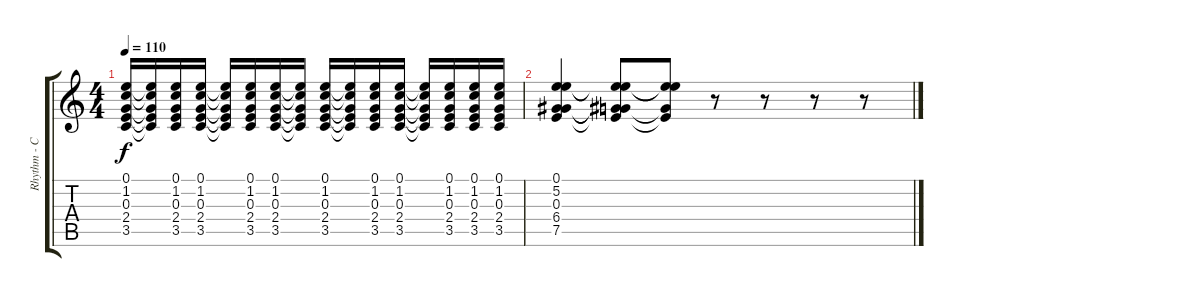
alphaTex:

\track ("Rhythm - Caleb" "Rhythm - C") {instrument overdrivenguitar}
\staff {score tabs}
\tuning (E4 B3 G3 D3 A2 E2) {hide}
\ts (4 4)
\tempo 110
\clef g2
\ks c
(0.1 1.2 0.3 2.4 3.5).16{dy f} (0.1{t} 1.2{t} 0.3{t} 2.4{t} 3.5{t}).16 (0.1 1.2 0.3 2.4 3.5).16 (0.1 1.2 0.3 2.4 3.5).16 (0.1{t} 1.2{t} 0.3{t} 2.4{t} 3.5{t}).16 (0.1 1.2 0.3 2.4 3.5).16 (0.1 1.2 0.3 2.4 3.5).16 (0.1{t} 1.2{t} 0.3{t} 2.4{t} 3.5{t}).16 (0.1 1.2 0.3 2.4 3.5).16 (0.1{t} 1.2{t} 0.3{t} 2.4{t} 3.5{t}).16 (0.1 1.2 0.3 2.4 3.5).16 (0.1 1.2 0.3 2.4 3.5).16 (0.1{t} 1.2{t} 0.3{t} 2.4{t} 3.5{t}).16 (0.1 1.2 0.3 2.4 3.5).16 (0.1 1.2 0.3 2.4 3.5).16 (0.1 1.2 0.3 2.4 3.5).16 |
(0.1 5.2 0.3 6.4 7.5).4 (0.1{t} 5.2{t} 0.3{t} 6.4{t} 7.5{t}).8 (0.1{t} 5.2{t} 6.4{t} 7.5{t}).8 r.8 r.8 r.8 r.8
